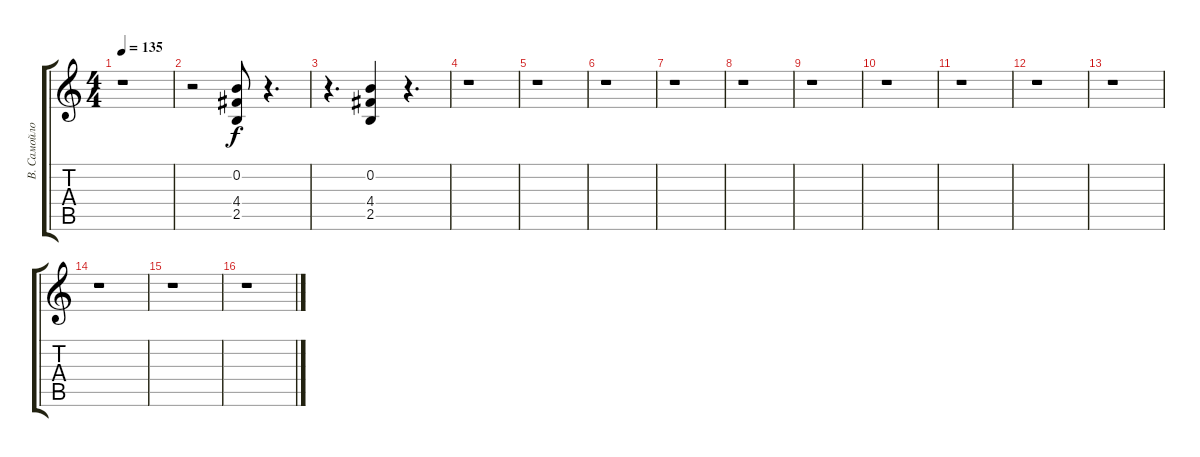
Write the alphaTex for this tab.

\track ("В. Самойлов " "В. Самойло") {instrument distortionguitar}
\staff {score tabs}
\tuning (E4 B3 G3 D3 A2 E2) {hide}
\ts (4 4)
\tempo 135
\clef g2
\ks c
r.1{dy f} |
r.2 (0.2 4.4 2.5).8 r.4{d} |
r.4{d} (0.2 4.4 2.5).4 r.4{d} |
r.1 |
r.1 |
r.1 |
r.1 |
r.1 |
r.1 |
r.1 |
r.1 |
r.1 |
r.1 |
r.1 |
r.1 |
r.1
